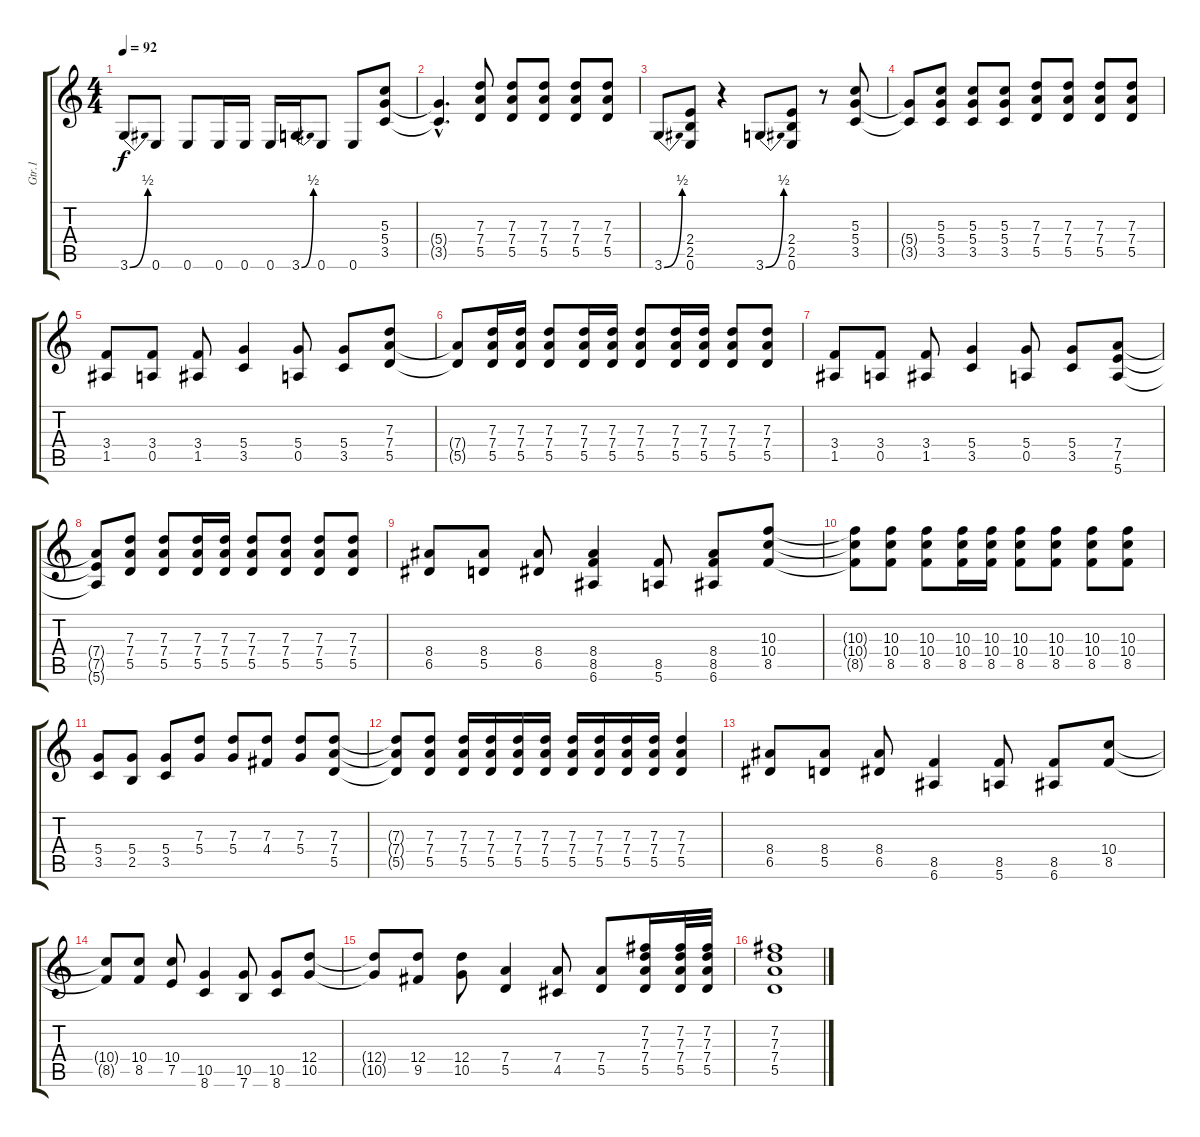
\track ("Gtr.1" "Gtr.1") {instrument distortionguitar}
\staff {score tabs}
\tuning (E4 B3 G3 D3 A2 E2) {hide}
\ts (4 4)
\tempo 92
\clef g2
\ks c
3.6{be (bend 0 0 60 2)}.8{dy f} 0.6.8 0.6.8 0.6.16 0.6.16 0.6.16 3.6{be (bend 0 0 60 2)}.16 0.6.8 0.6.8 (5.3 5.4 3.5).8 |
(5.4{hac t} 3.5{hac t}).4{d} (7.3 7.4 5.5).8 (7.3 7.4 5.5).8 (7.3 7.4 5.5).8 (7.3 7.4 5.5).8 (7.3 7.4 5.5).8 |
3.6{be (bend 0 0 60 2)}.8 (2.4 2.5 0.6).8 r.4 3.6{be (bend 0 0 60 2)}.8 (2.4 2.5 0.6).8 r.8 (5.3 5.4 3.5).8 |
(5.4{t} 3.5{t}).8 (5.3 5.4 3.5).8 (5.3 5.4 3.5).8 (5.3 5.4 3.5).8 (7.3 7.4 5.5).8 (7.3 7.4 5.5).8 (7.3 7.4 5.5).8 (7.3 7.4 5.5).8 |
(3.4 1.5).8 (3.4 0.5).8 (3.4 1.5).8 (5.4 3.5).4 (5.4 0.5).8 (5.4 3.5).8 (7.3 7.4 5.5).8 |
(7.4{t} 5.5{t}).8 (7.3 7.4 5.5).16 (7.3 7.4 5.5).16 (7.3 7.4 5.5).8 (7.3 7.4 5.5).16 (7.3 7.4 5.5).16 (7.3 7.4 5.5).8 (7.3 7.4 5.5).16 (7.3 7.4 5.5).16 (7.3 7.4 5.5).8 (7.3 7.4 5.5).8 |
(3.4 1.5).8 (3.4 0.5).8 (3.4 1.5).8 (5.4 3.5).4 (5.4 0.5).8 (5.4 3.5).8 (7.4 7.5 5.6).8 |
(7.4{t} 7.5{t} 5.6{t}).8 (7.3 7.4 5.5).8 (7.3 7.4 5.5).8 (7.3 7.4 5.5).16 (7.3 7.4 5.5).16 (7.3 7.4 5.5).8 (7.3 7.4 5.5).8 (7.3 7.4 5.5).8 (7.3 7.4 5.5).8 |
(8.4 6.5).8 (8.4 5.5).8 (8.4 6.5).8 (8.4 8.5 6.6).4 (8.5 5.6).8 (8.4 8.5 6.6).8 (10.3 10.4 8.5).8 |
(10.3{t} 10.4{t} 8.5{t}).8 (10.3 10.4 8.5).8 (10.3 10.4 8.5).8 (10.3 10.4 8.5).16 (10.3 10.4 8.5).16 (10.3 10.4 8.5).8 (10.3 10.4 8.5).8 (10.3 10.4 8.5).8 (10.3 10.4 8.5).8 |
(5.4 3.5).8 (5.4 2.5).8 (5.4 3.5).8 (7.3 5.4).8 (7.3 5.4).8 (7.3 4.4).8 (7.3 5.4).8 (7.3 7.4 5.5).8 |
(7.3{t} 7.4{t} 5.5{t}).8 (7.3 7.4 5.5).8 (7.3 7.4 5.5).16 (7.3 7.4 5.5).16 (7.3 7.4 5.5).16 (7.3 7.4 5.5).16 (7.3 7.4 5.5).16 (7.3 7.4 5.5).16 (7.3 7.4 5.5).16 (7.3 7.4 5.5).16 (7.3 7.4 5.5).4 |
(8.4 6.5).8 (8.4 5.5).8 (8.4 6.5).8 (8.5 6.6).4 (8.5 5.6).8 (8.5 6.6).8 (10.4 8.5).8 |
(10.4{t} 8.5{t}).8 (10.4 8.5).8 (10.4 7.5).8 (10.5 8.6).4 (10.5 7.6).8 (10.5 8.6).8 (12.4 10.5).8 |
(12.4{t} 10.5{t}).8 (12.4 9.5).8 (12.4 10.5).8 (7.4 5.5).4 (7.4 4.5).8 (7.4 5.5).8 (7.2 7.3 7.4 5.5).16 (7.2 7.3 7.4 5.5).32 (7.2 7.3 7.4 5.5).32 |
(7.2 7.3 7.4 5.5).1
